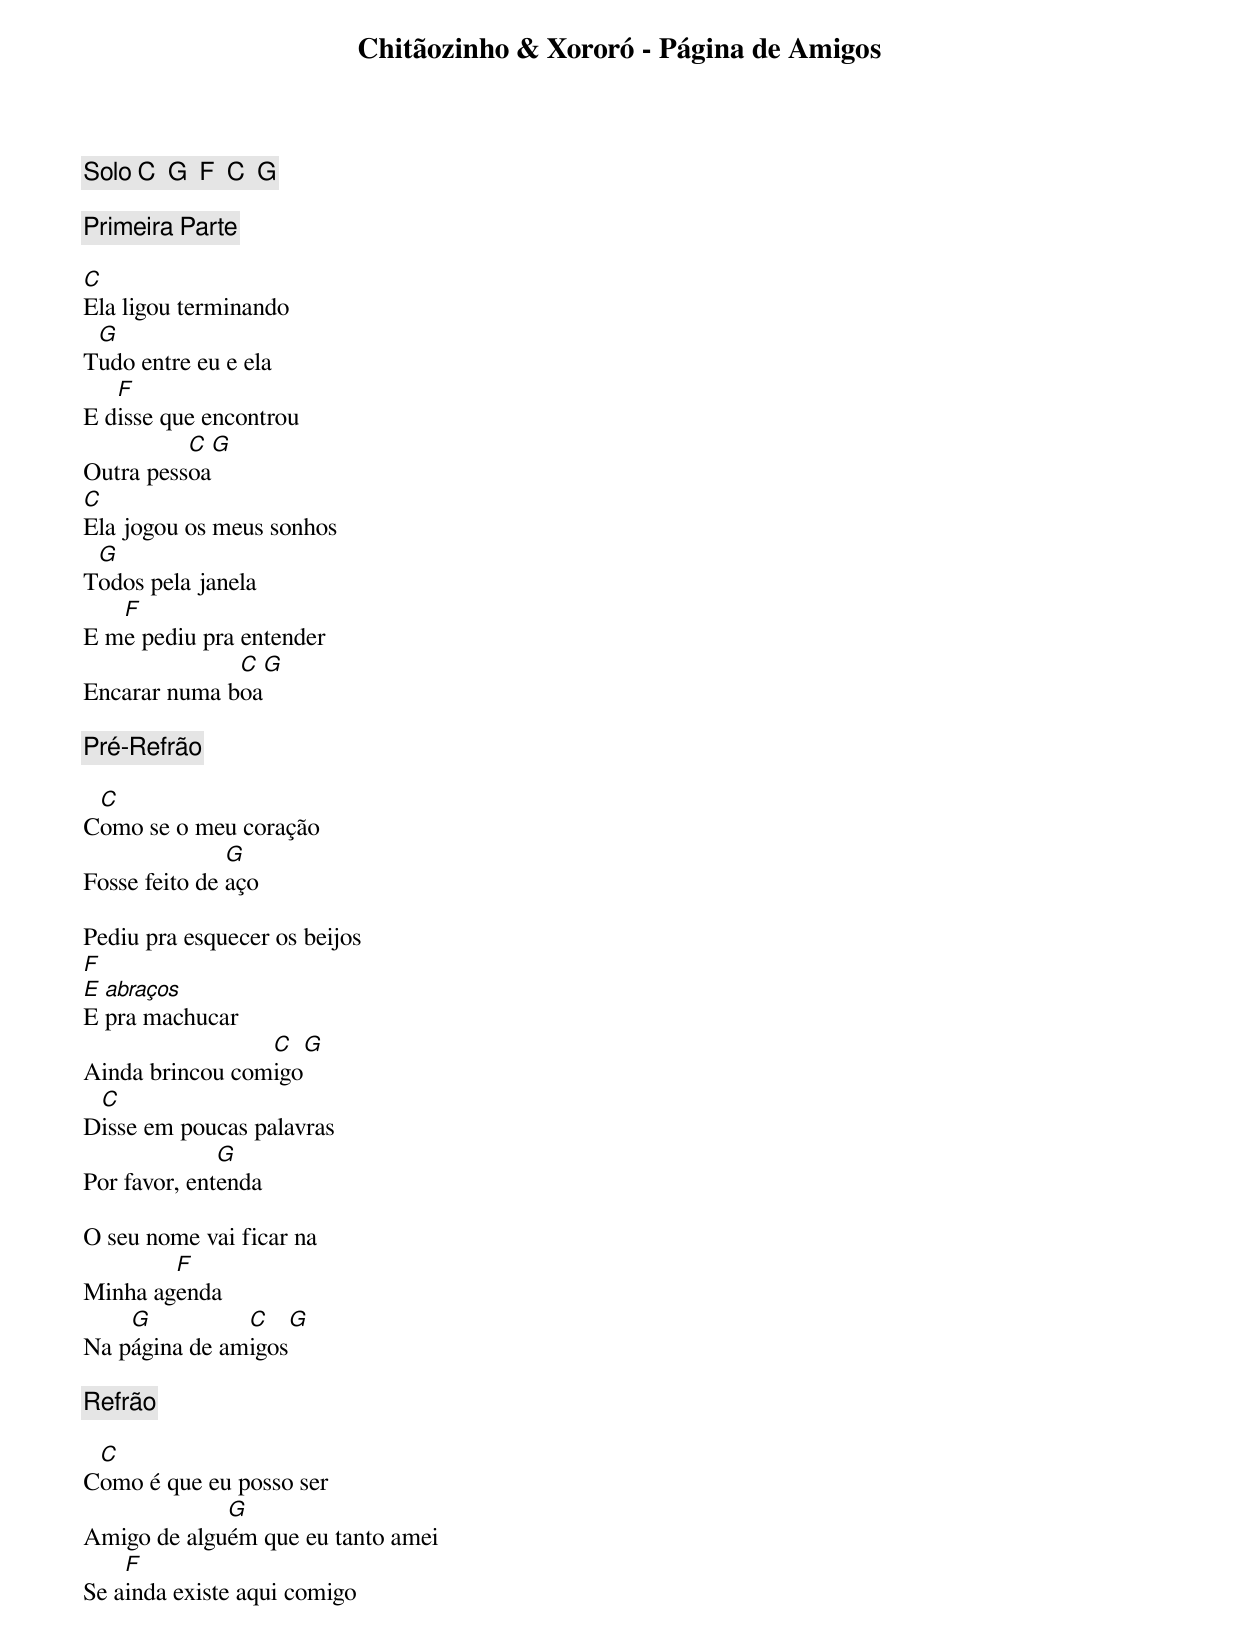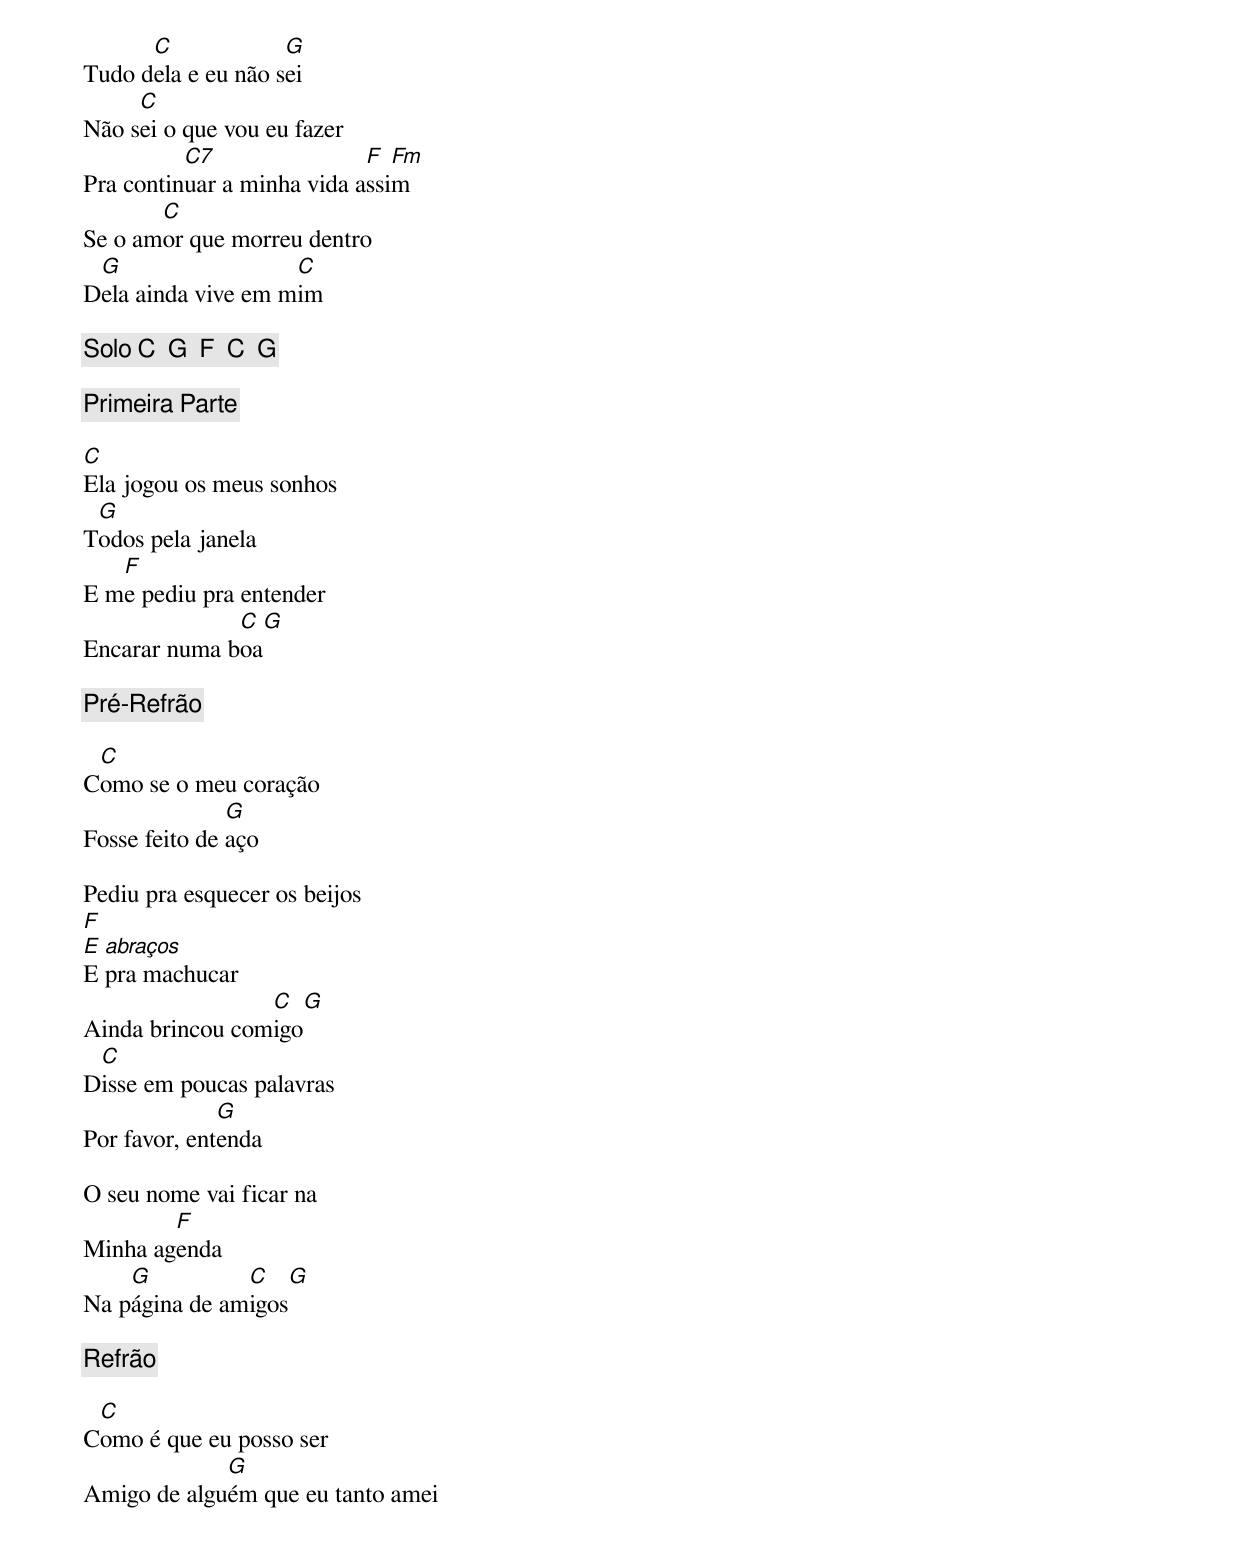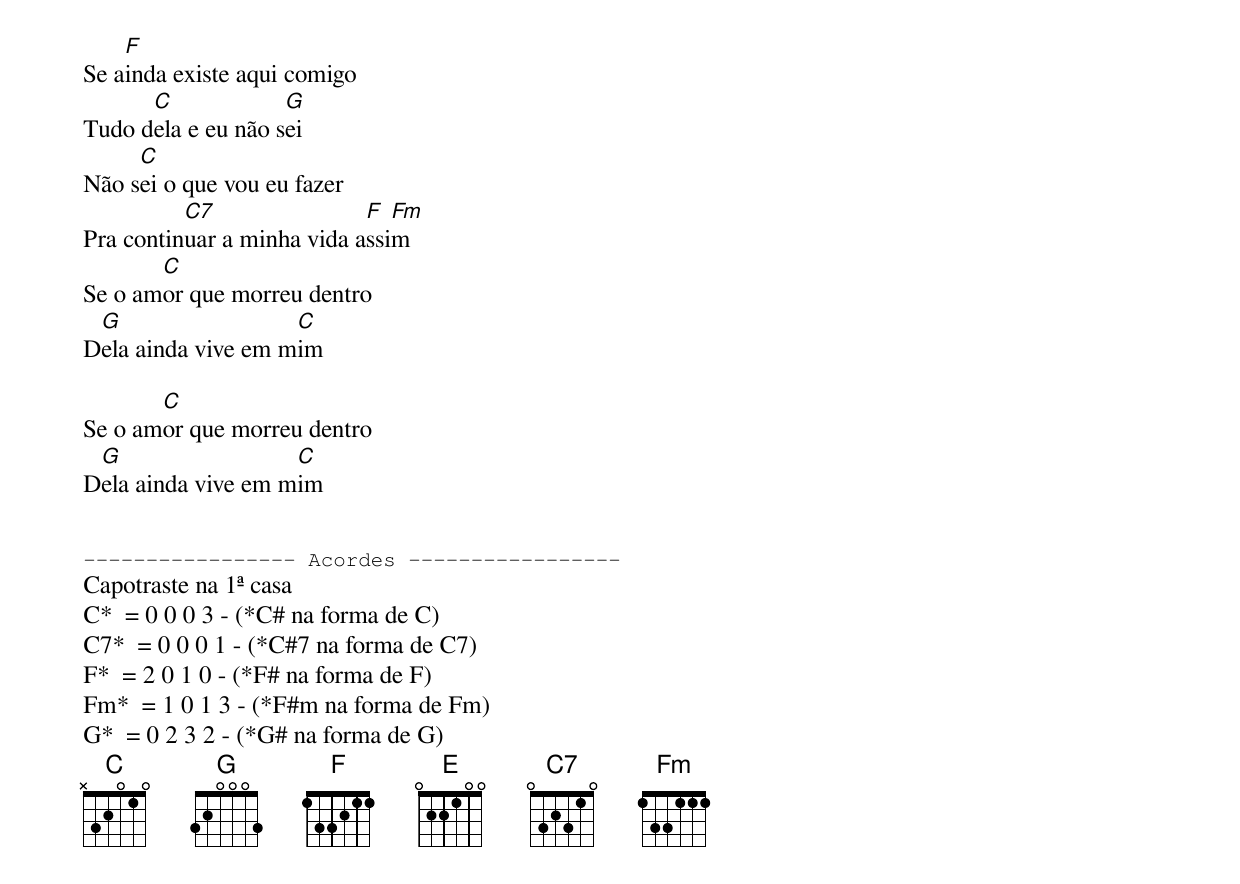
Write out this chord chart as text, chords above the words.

Chitãozinho & Xororó - Página de Amigos

[Solo] C  G  F  C  G

[Primeira Parte]

C
Ela ligou terminando
 G
Tudo entre eu e ela
   F
E disse que encontrou
          C  G
Outra pessoa
C
Ela jogou os meus sonhos
 G
Todos pela janela
   F
E me pediu pra entender
              C  G
Encarar numa boa

[Pré-Refrão]

 C
Como se o meu coração
               G
Fosse feito de aço

Pediu pra esquecer os beijos
       F
E abraços
E pra machucar
                 C   G
Ainda brincou comigo
 C
Disse em poucas palavras
              G
Por favor, entenda

O seu nome vai ficar na
        F
Minha agenda
    G          C    G
Na página de amigos

[Refrão]

 C
Como é que eu posso ser
             G
Amigo de alguém que eu tanto amei
    F
Se ainda existe aqui comigo
      C             G
Tudo dela e eu não sei
     C
Não sei o que vou eu fazer
          C7                F  Fm
Pra continuar a minha vida assim
       C
Se o amor que morreu dentro
 G                  C
Dela ainda vive em mim

[Solo] C  G  F  C  G

[Primeira Parte]

C
Ela jogou os meus sonhos
 G
Todos pela janela
   F
E me pediu pra entender
              C  G
Encarar numa boa

[Pré-Refrão]

 C
Como se o meu coração
               G
Fosse feito de aço

Pediu pra esquecer os beijos
       F
E abraços
E pra machucar
                 C   G
Ainda brincou comigo
 C
Disse em poucas palavras
              G
Por favor, entenda

O seu nome vai ficar na
        F
Minha agenda
    G          C    G
Na página de amigos

[Refrão]

 C
Como é que eu posso ser
             G
Amigo de alguém que eu tanto amei
    F
Se ainda existe aqui comigo
      C             G
Tudo dela e eu não sei
     C
Não sei o que vou eu fazer
          C7                F  Fm
Pra continuar a minha vida assim
       C
Se o amor que morreu dentro
 G                  C
Dela ainda vive em mim

       C
Se o amor que morreu dentro
 G                  C
Dela ainda vive em mim


----------------- Acordes -----------------
Capotraste na 1ª casa
C*  = 0 0 0 3 - (*C# na forma de C)
C7*  = 0 0 0 1 - (*C#7 na forma de C7)
F*  = 2 0 1 0 - (*F# na forma de F)
Fm*  = 1 0 1 3 - (*F#m na forma de Fm)
G*  = 0 2 3 2 - (*G# na forma de G)
